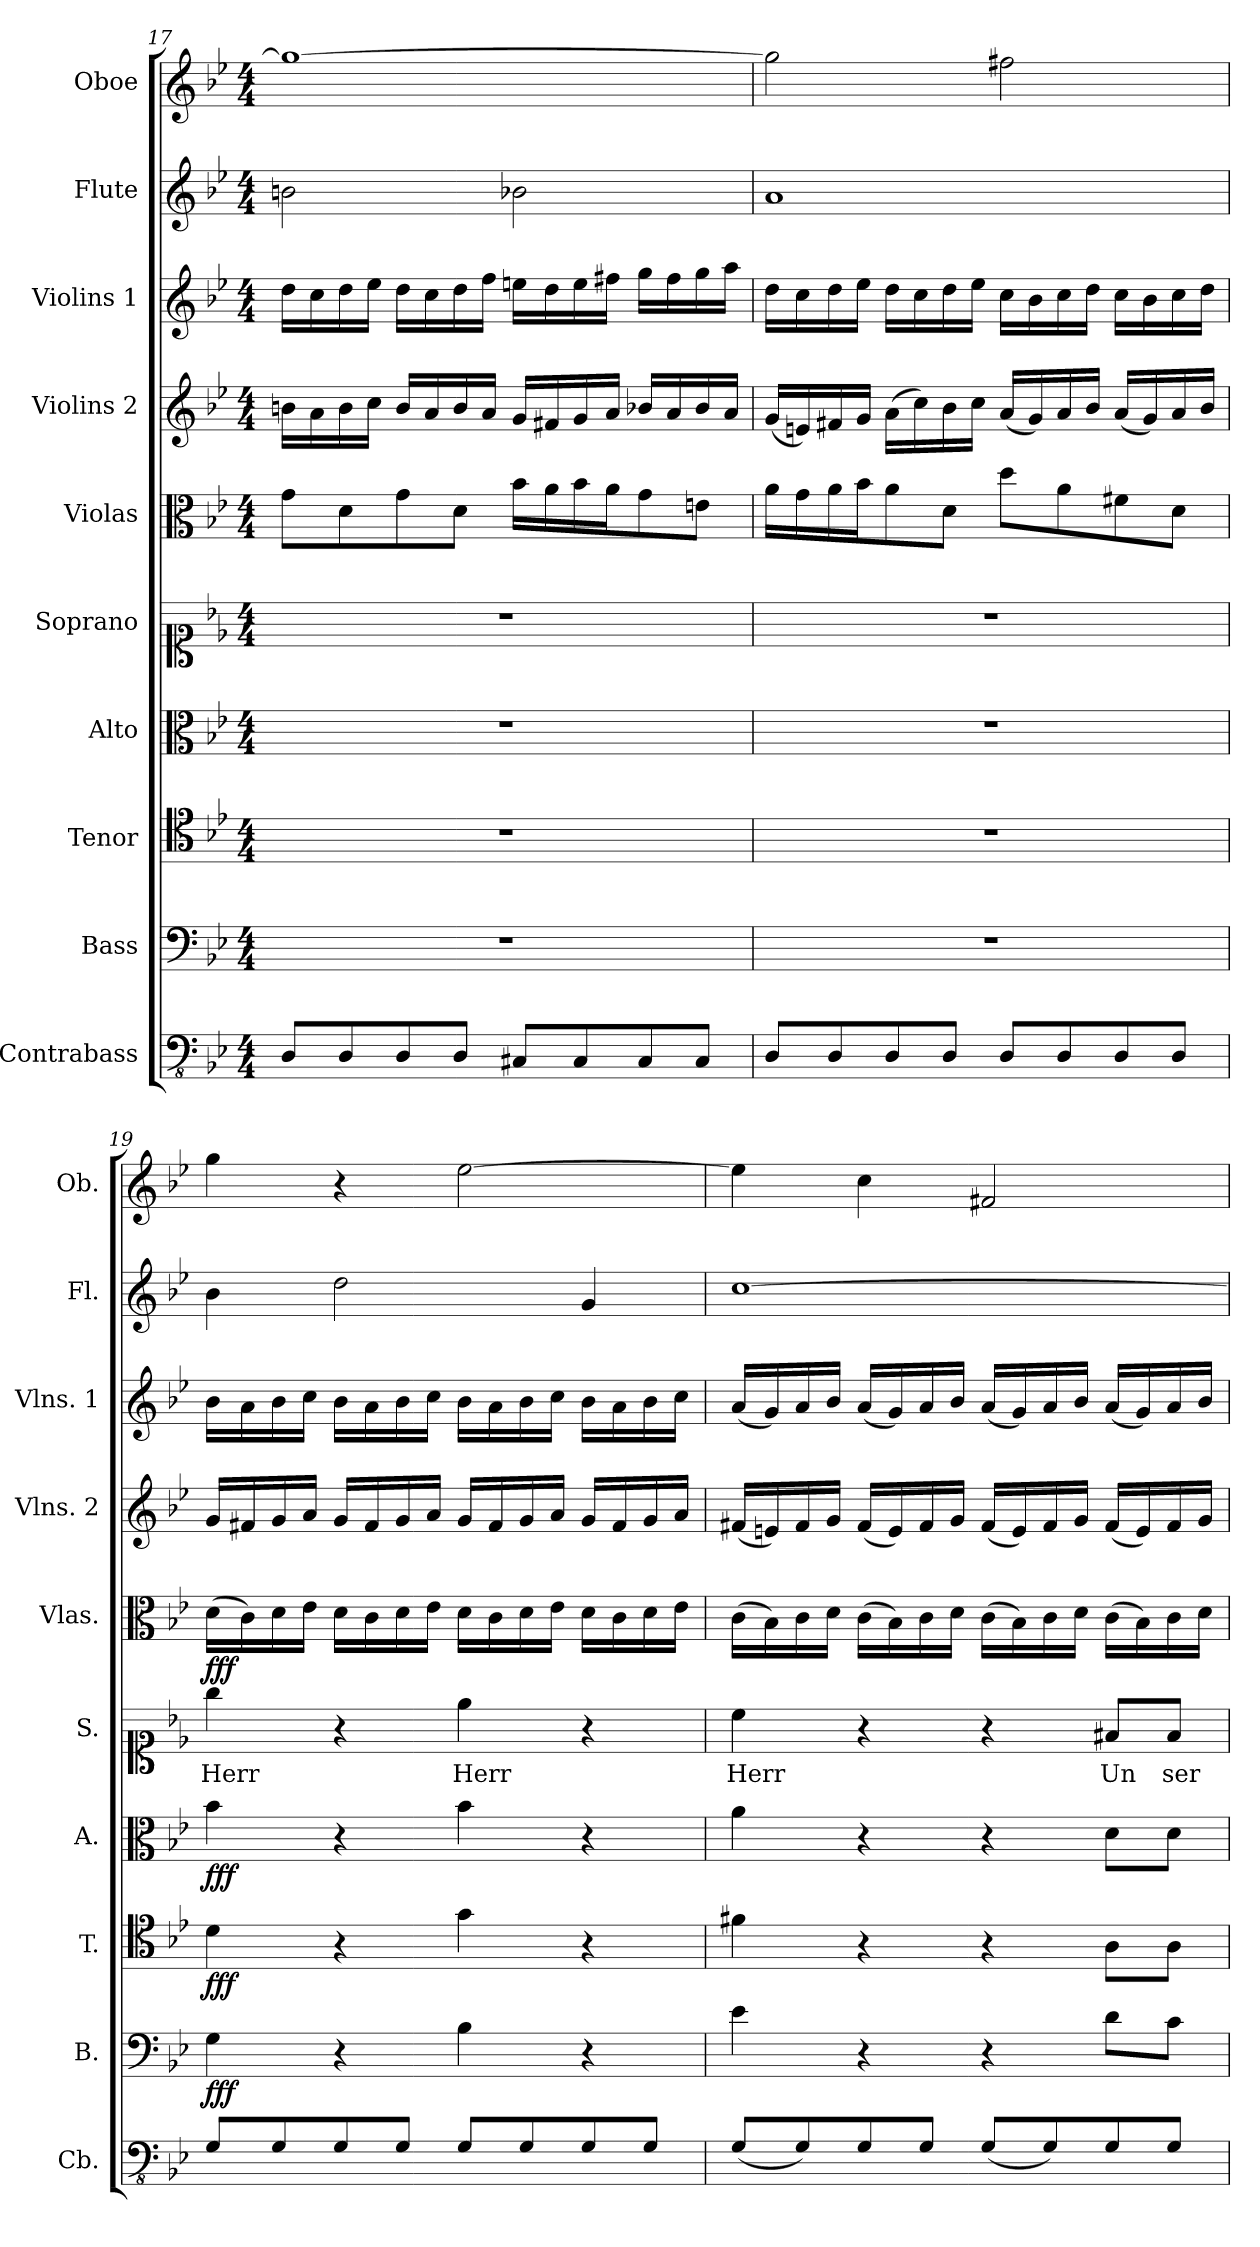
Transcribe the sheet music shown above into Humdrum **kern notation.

**kern	**kern	**dynam	**kern	**dynam	**kern	**dynam	**kern	**text	**dynam	**kern	**kern	**kern	**kern	**kern
*part10	*part9	*part9	*part8	*part8	*part7	*part7	*part6	*part6	*part6	*part5	*part4	*part3	*part2	*part1
*staff10	*staff9	*staff9	*staff8	*staff8	*staff7	*staff7	*staff6	*staff6	*staff6	*staff5	*staff4	*staff3	*staff2	*staff1
*I"Contrabass	*I"Bass	*	*I"Tenor	*	*I"Alto	*	*I"Soprano	*	*	*I"Violas	*I"Violins 2	*I"Violins 1	*I"Flute	*I"Oboe
*I'Cb.	*I'B.	*	*I'T.	*	*I'A.	*	*I'S.	*	*	*I'Vlas.	*I'Vlns. 2	*I'Vlns. 1	*I'Fl.	*I'Ob.
!!LO:PB:g=z
*clefFv4	*clefF4	*	*clefC4	*	*clefC3	*	*clefC1	*	*	*clefC3	*clefG2	*clefG2	*clefG2	*clefG2
*ITrd7c12	*	*	*	*	*	*	*	*	*	*	*	*	*	*
*k[b-e-]	*k[b-e-]	*	*k[b-e-]	*	*k[b-e-]	*	*k[b-e-]	*	*	*k[b-e-]	*k[b-e-]	*k[b-e-]	*k[b-e-]	*k[b-e-]
*B-:	*B-:	*	*B-:	*	*B-:	*	*B-:	*	*	*B-:	*B-:	*B-:	*B-:	*B-:
*M4/4	*M4/4	*	*M4/4	*	*M4/4	*	*M4/4	*	*	*M4/4	*M4/4	*M4/4	*M4/4	*M4/4
=17	=17	=17	=17	=17	=17	=17	=17	=17	=17	=17	=17	=17	=17	=17
8DDD/L	1r	.	1r	.	1r	.	1r	.	.	8g\L	16bn\LL	16dd\LL	2bn\	1gg_
.	.	.	.	.	.	.	.	.	.	.	16a\	16cc\	.	.
8DDD/	.	.	.	.	.	.	.	.	.	8d\	16b\	16dd\	.	.
.	.	.	.	.	.	.	.	.	.	.	16cc\JJ	16ee-\JJ	.	.
8DDD/	.	.	.	.	.	.	.	.	.	8g\	16b/LL	16dd\LL	.	.
.	.	.	.	.	.	.	.	.	.	.	16a/	16cc\	.	.
8DDD/J	.	.	.	.	.	.	.	.	.	8d\J	16b/	16dd\	.	.
.	.	.	.	.	.	.	.	.	.	.	16a/JJ	16ff\JJ	.	.
8CCC#X/L	.	.	.	.	.	.	.	.	.	16b-\LL	16g/LL	16een\LL	2b-X\	.
.	.	.	.	.	.	.	.	.	.	16a\	16f#X/	16dd\	.	.
8CCC#/	.	.	.	.	.	.	.	.	.	16b-\	16g/	16ee\	.	.
.	.	.	.	.	.	.	.	.	.	16a\J	16a/JJ	16ff#X\JJ	.	.
8CCC#/	.	.	.	.	.	.	.	.	.	8g\	16b-X/LL	16gg\LL	.	.
.	.	.	.	.	.	.	.	.	.	.	16a/	16ff#\	.	.
8CCC#/J	.	.	.	.	.	.	.	.	.	8en\J	16b-/	16gg\	.	.
.	.	.	.	.	.	.	.	.	.	.	16a/JJ	16aa\JJ	.	.
=18	=18	=18	=18	=18	=18	=18	=18	=18	=18	=18	=18	=18	=18	=18
8DDD/L	1r	.	1r	.	1r	.	1r	.	.	16a\LL	(16g/LL	16dd\LL	1a	2gg\]
.	.	.	.	.	.	.	.	.	.	16g\	16en/)	16cc\	.	.
8DDD/	.	.	.	.	.	.	.	.	.	16a\	16f#X/	16dd\	.	.
.	.	.	.	.	.	.	.	.	.	16b-\J	16g/JJ	16ee-\JJ	.	.
8DDD/	.	.	.	.	.	.	.	.	.	8a\	(16a\LL	16dd\LL	.	.
.	.	.	.	.	.	.	.	.	.	.	16cc\)	16cc\	.	.
8DDD/J	.	.	.	.	.	.	.	.	.	8d\J	16b-\	16dd\	.	.
.	.	.	.	.	.	.	.	.	.	.	16cc\JJ	16ee-\JJ	.	.
8DDD/L	.	.	.	.	.	.	.	.	.	8dd\L	(16a/LL	16cc\LL	.	2ff#X\
.	.	.	.	.	.	.	.	.	.	.	16g/)	16b-\	.	.
8DDD/	.	.	.	.	.	.	.	.	.	8a\	16a/	16cc\	.	.
.	.	.	.	.	.	.	.	.	.	.	16b-/JJ	16dd\JJ	.	.
8DDD/	.	.	.	.	.	.	.	.	.	8f#X\	(16a/LL	16cc\LL	.	.
.	.	.	.	.	.	.	.	.	.	.	16g/)	16b-\	.	.
8DDD/J	.	.	.	.	.	.	.	.	.	8d\J	16a/	16cc\	.	.
.	.	.	.	.	.	.	.	.	.	.	16b-/JJ	16dd\JJ	.	.
!!LO:PB:g=z
=19	=19	=19	=19	=19	=19	=19	=19	=19	=19	=19	=19	=19	=19	=19
!	!	!LO:DY:b	!	!LO:DY:b	!	!LO:DY:b	!	!	!LO:DY:b	!	!	!	!	!
8GGG/L	4G\	fff	4d\	fff	4b-\	fff	4gg\	Herr	fff	(16d\LL	16g/LL	16b-\LL	4b-\	4gg\
.	.	.	.	.	.	.	.	.	.	16c\)	16f#X/	16a\	.	.
8GGG/	.	.	.	.	.	.	.	.	.	16d\	16g/	16b-\	.	.
.	.	.	.	.	.	.	.	.	.	16e-\JJ	16a/JJ	16cc\JJ	.	.
8GGG/	4r	.	4r	.	4r	.	4r	.	.	16d\LL	16g/LL	16b-\LL	2dd\	4r
.	.	.	.	.	.	.	.	.	.	16c\	16f#/	16a\	.	.
8GGG/J	.	.	.	.	.	.	.	.	.	16d\	16g/	16b-\	.	.
.	.	.	.	.	.	.	.	.	.	16e-\JJ	16a/JJ	16cc\JJ	.	.
8GGG/L	4B-\	.	4g\	.	4b-\	.	4ee-\	Herr	.	16d\LL	16g/LL	16b-\LL	.	[2ee-\
.	.	.	.	.	.	.	.	.	.	16c\	16f#/	16a\	.	.
8GGG/	.	.	.	.	.	.	.	.	.	16d\	16g/	16b-\	.	.
.	.	.	.	.	.	.	.	.	.	16e-\JJ	16a/JJ	16cc\JJ	.	.
8GGG/	4r	.	4r	.	4r	.	4r	.	.	16d\LL	16g/LL	16b-\LL	4g/	.
.	.	.	.	.	.	.	.	.	.	16c\	16f#/	16a\	.	.
8GGG/J	.	.	.	.	.	.	.	.	.	16d\	16g/	16b-\	.	.
.	.	.	.	.	.	.	.	.	.	16e-\JJ	16a/JJ	16cc\JJ	.	.
=20	=20	=20	=20	=20	=20	=20	=20	=20	=20	=20	=20	=20	=20	=20
(8GGG/L	4e-\	.	4f#X\	.	4a\	.	4cc\	Herr	.	(16c\LL	(16f#X/LL	(16a/LL	[1cc	4ee-\]
.	.	.	.	.	.	.	.	.	.	16B-\)	16en/)	16g/)	.	.
8GGG/)	.	.	.	.	.	.	.	.	.	16c\	16f#/	16a/	.	.
.	.	.	.	.	.	.	.	.	.	16d\JJ	16g/JJ	16b-/JJ	.	.
8GGG/	4r	.	4r	.	4r	.	4r	.	.	(16c\LL	(16f#/LL	(16a/LL	.	4cc\
.	.	.	.	.	.	.	.	.	.	16B-\)	16e/)	16g/)	.	.
8GGG/J	.	.	.	.	.	.	.	.	.	16c\	16f#/	16a/	.	.
.	.	.	.	.	.	.	.	.	.	16d\JJ	16g/JJ	16b-/JJ	.	.
(8GGG/L	4r	.	4r	.	4r	.	4r	.	.	(16c\LL	(16f#/LL	(16a/LL	.	2f#X/
.	.	.	.	.	.	.	.	.	.	16B-\)	16e/)	16g/)	.	.
8GGG/)	.	.	.	.	.	.	.	.	.	16c\	16f#/	16a/	.	.
.	.	.	.	.	.	.	.	.	.	16d\JJ	16g/JJ	16b-/JJ	.	.
8GGG/	8d\L	.	8A\L	.	8d\L	.	8f#X/L	Un	.	(16c\LL	(16f#/LL	(16a/LL	.	.
.	.	.	.	.	.	.	.	.	.	16B-\)	16e/)	16g/)	.	.
8GGG/J	8c\J	.	8A\J	.	8d\J	.	8f#/J	ser	.	16c\	16f#/	16a/	.	.
.	.	.	.	.	.	.	.	.	.	16d\JJ	16g/JJ	16b-/JJ	.	.
=	=	=	=	=	=	=	=	=	=	=	=	=	=	=
*-	*-	*-	*-	*-	*-	*-	*-	*-	*-	*-	*-	*-	*-	*-
